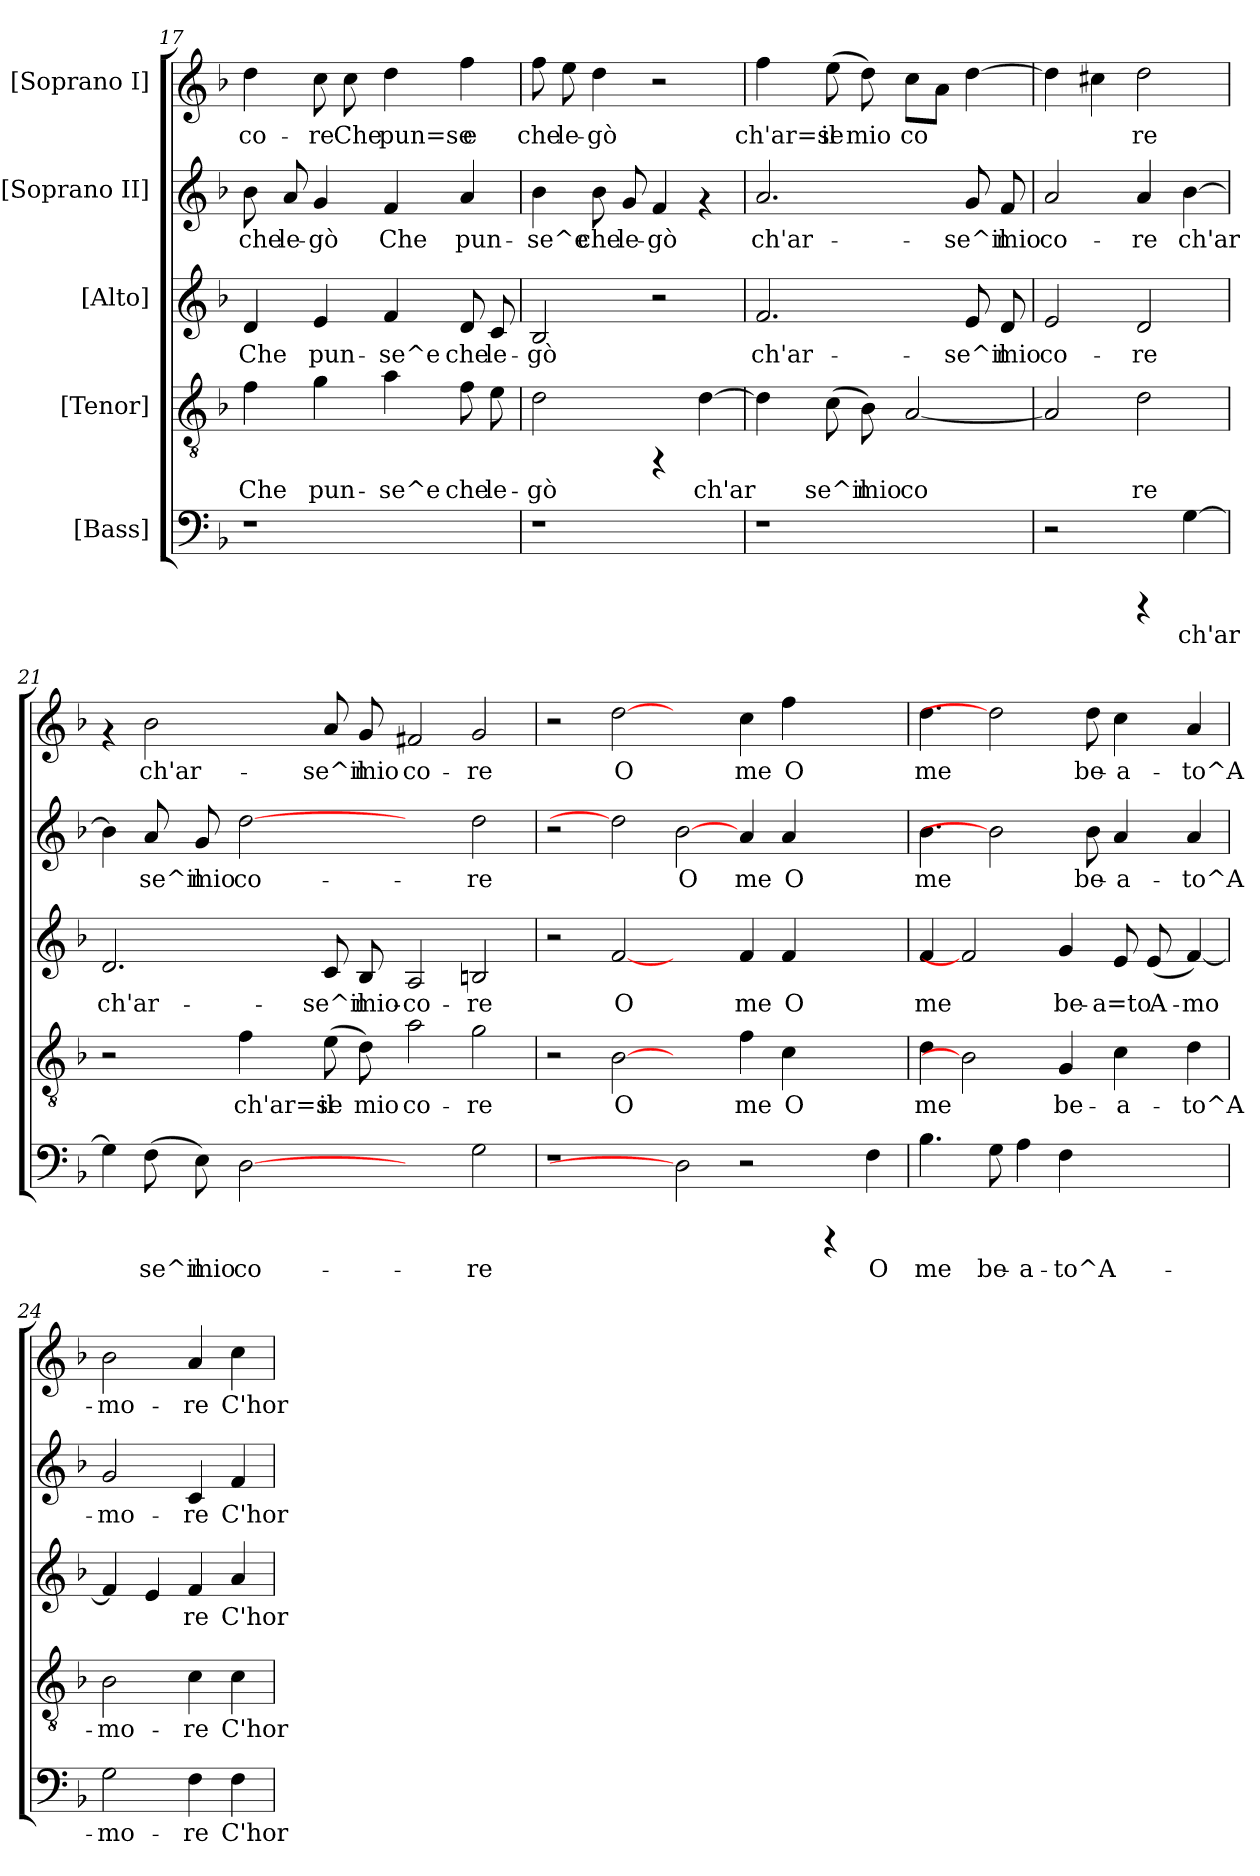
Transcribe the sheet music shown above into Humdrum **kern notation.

**kern	**text	**kern	**text	**kern	**text	**kern	**text	**kern	**text
*part5	*part5	*part4	*part4	*part3	*part3	*part2	*part2	*part1	*part1
*staff5	*staff5	*staff4	*staff4	*staff3	*staff3	*staff2	*staff2	*staff1	*staff1
*I"[Bass]	*	*I"[Tenor]	*	*I"[Alto]	*	*I"[Soprano II]	*	*I"[Soprano I]	*
*clefF4	*	*clefGv2	*	*clefG2	*	*clefG2	*	*clefG2	*
*k[b-]	*	*k[b-]	*	*k[b-]	*	*k[b-]	*	*k[b-]	*
*F:	*	*F:	*	*F:	*	*F:	*	*F:	*
=17	=17	=17	=17	=17	=17	=17	=17	=17	=17
!	!	!	!LO:LY:b:cj	!	!LO:LY:b:cj	!	!LO:LY:b:cj	!	!LO:LY:b:cj
1r	.	4f\	Che	4d/	Che	8b-\	che	4dd\	co-
!	!	!	!	!	!	!	!LO:LY:b:cj	!	!
.	.	.	.	.	.	8a/	le-	.	.
!	!	!	!LO:LY:b:cj	!	!LO:LY:b:cj	!	!LO:LY:b:cj	!	!LO:LY:b:cj
.	.	4g\	pun-	4e/	pun-	4g/	-gò	8cc\	-re
!	!	!	!	!	!	!	!	!	!LO:LY:b:cj
.	.	.	.	.	.	.	.	8cc\	Che
!	!	!	!LO:LY:b:cj	!	!LO:LY:b:cj	!	!LO:LY:b:cj	!	!LO:LY:b:cj
.	.	4a\	-se^e	4f/	-se^e	4f/	Che	4dd\	pun=se
!	!	!	!LO:LY:b:cj	!	!LO:LY:b:cj	!	!LO:LY:b:cj	!	!LO:LY:b:cj
.	.	8f\	che	8d/	che	4a/	pun-	4ff\	e
!	!	!	!LO:LY:b:cj	!	!LO:LY:b:cj	!	!	!	!
.	.	8e\	le-	8c/	le-	.	.	.	.
!!LO:PB:g=z
=18	=18	=18	=18	=18	=18	=18	=18	=18	=18
!	!	!	!LO:LY:b:cj	!	!LO:LY:b:cj	!	!LO:LY:b:cj	!	!LO:LY:b:cj
1r	.	2d\	-gò	2B-/	-gò	4b-\	-se^e	8ff\	che
!	!	!	!	!	!	!	!	!	!LO:LY:b:cj
.	.	.	.	.	.	.	.	8ee\	le-
!	!	!	!	!	!	!	!LO:LY:b:cj	!	!LO:LY:b:cj
.	.	.	.	.	.	8b-\	che	4dd\	-gò
!	!	!	!	!	!	!	!LO:LY:b:cj	!	!
.	.	.	.	.	.	8g/	le-	.	.
!	!	!	!	!	!	!	!LO:LY:b:cj	!	!
.	.	4rFF	.	2r	.	4f/	-gò	2r	.
!	!	!	!LO:LY:b:cj	!	!	!	!	!	!
.	.	[>4d\	ch'ar-	.	.	4rf	.	.	.
=19	=19	=19	=19	=19	=19	=19	=19	=19	=19
!	!	!	!LO:LY:b:cj	!	!LO:LY:b:cj	!	!LO:LY:b:cj	!	!LO:LY:b:cj
1r	.	4d\]	--	2.f/	ch'ar-	2.a/	ch'ar-	4ff\	ch'ar=se
!	!	!	!LO:LY:b:cj	!	!	!	!	!	!LO:LY:b:cj
.	.	(<8c\	-se^il	.	.	.	.	(<8ee\	il
!	!	!	!LO:LY:b:cj	!	!	!	!	!	!LO:LY:b:cj
.	.	8B-\)	mio	.	.	.	.	8dd\)	mio
!	!	!	!LO:LY:b:cj	!	!	!	!	!	!LO:LY:b:cj
.	.	[<2A/	co-	.	.	.	.	8cc\L	co-
!	!	!	!	!	!	!	!	!	!LO:LY:b:cj
.	.	.	.	.	.	.	.	8a\J	--
!	!	!	!	!	!LO:LY:b:cj	!	!LO:LY:b:cj	!	!LO:LY:b:cj
.	.	.	.	8e/	-se^il	8g/	-se^il	[>4dd\	--
!	!	!	!	!	!LO:LY:b:cj	!	!LO:LY:b:cj	!	!
.	.	.	.	8d/	mio	8f/	mio	.	.
=20	=20	=20	=20	=20	=20	=20	=20	=20	=20
!	!	!	!LO:LY:b:cj	!	!LO:LY:b:cj	!	!LO:LY:b:cj	!	!LO:LY:b:cj
2r	.	2A/]	--	2e/	co-	2a/	co-	4dd\]	--
!	!	!	!	!	!	!	!	!	!LO:LY:b:cj
.	.	.	.	.	.	.	.	4cc#X\	--
!	!	!	!LO:LY:b:cj	!	!LO:LY:b:cj	!	!LO:LY:b:cj	!	!LO:LY:b:cj
4rCCC	.	2d\	-re	2d/	-re	4a/	-re	2dd\	-re
!	!LO:LY:b:cj	!	!	!	!	!	!LO:LY:b:cj	!	!
[>4G\	ch'ar-	.	.	.	.	[>4b-\	ch'ar-	.	.
=21	=21	=21	=21	=21	=21	=21	=21	=21	=21
!	!LO:LY:b:cj	!	!	!	!LO:LY:b:cj	!	!LO:LY:b:cj	!	!
4G\]	--	2r	.	2.d/	ch'ar-	4b-\]	--	4rf	.
!	!LO:LY:b:cj	!	!	!	!	!	!LO:LY:b:cj	!	!LO:LY:b:cj
(<8F\	-se^il	.	.	.	.	8a/	-se^il	2b-\	ch'ar-
!	!LO:LY:b:cj	!	!	!	!	!	!LO:LY:b:cj	!	!
8E\)	mio	.	.	.	.	8g/	mio	.	.
!	!LO:LY:b:cj	!	!LO:LY:b:cj	!	!	!	!LO:LY:b:cj	!	!
[2D	co-	4f\	ch'ar=se	.	.	[2dd	co-	.	.
!	!	!	!LO:LY:b:cj	!	!LO:LY:b:cj	!	!	!	!LO:LY:b:cj
.	.	(<8e\	il	8c/	-se^il	.	.	8a/	-se^il
!	!	!	!LO:LY:b:cj	!	!LO:LY:b:cj	!	!	!	!LO:LY:b:cj
.	.	8d\)	mio	8B-/	mio-	.	.	8g/	mio
!	!	!	!LO:LY:b:cj	!	!LO:LY:b:cj	!	!	!	!LO:LY:b:cj
2ryy	.	2a\	co-	2A/	-co-	2ryy	.	2f#X/	co-
!	!LO:LY:b:cj	!	!LO:LY:b:cj	!	!LO:LY:b:cj	!	!LO:LY:b:cj	!	!LO:LY:b:cj
2G\	-re	2g\	-re	2Bn/	-re	2dd\	-re	2g/	-re
!!LO:PB:g=z
=22	=22	=22	=22	=22	=22	=22	=22	=22	=22
1r	.	2r	.	2r	.	2r	.	2r	.
!	!	!	!LO:LY:b:cj	!	!LO:LY:b:cj	!	!	!	!LO:LY:b:cj
.	.	[2B-	O	[2f	O	2dd]	.	[2dd	O
!	!	!	!	!	!	!	!LO:LY:b:cj	!	!
2D]	.	2ryy	.	2ryy	.	[2b-	O	2ryy	.
!	!	!	!LO:LY:b:cj	!	!LO:LY:b:cj	!	!LO:LY:b:cj	!	!LO:LY:b:cj
2r	.	4f\	me	4f/	me	4a/	me	4cc\	me
!	!	!	!LO:LY:b:cj	!	!LO:LY:b:cj	!	!LO:LY:b:cj	!	!LO:LY:b:cj
.	.	4c\	O	4f/	O	4a/	O	4ff\	O
4rCCC	.	2ryy	.	2ryy	.	2ryy	.	2ryy	.
!	!LO:LY:b:cj	!	!	!	!	!	!	!	!
4F\	O	.	.	.	.	.	.	.	.
=23	=23	=23	=23	=23	=23	=23	=23	=23	=23
!	!LO:LY:b:cj	!	!LO:LY:b:cj	!	!LO:LY:b:cj	!	!LO:LY:b:cj	!	!LO:LY:b:cj
4.B-\	me	4d\	me	4f/	me	4.b-\	me	4.dd\	me
.	.	2B-]	.	2f]	.	.	.	.	.
!	!LO:LY:b:cj	!	!	!	!	!	!	!	!
8G\	be-	.	.	.	.	2b-]	.	2dd]	.
!	!LO:LY:b:cj	!	!	!	!	!	!	!	!
4A\	-a-	.	.	.	.	.	.	.	.
!	!LO:LY:b:cj	!	!LO:LY:b:cj	!	!LO:LY:b:cj	!	!	!	!
4F\	-to^A-	4G/	be-	4g/	be-	.	.	.	.
!	!	!	!	!	!	!	!LO:LY:b:cj	!	!LO:LY:b:cj
.	.	.	.	.	.	8b-\	be-	8dd\	be-
!	!	!	!LO:LY:b:cj	!	!LO:LY:b:cj	!	!LO:LY:b:cj	!	!LO:LY:b:cj
2ryy	.	4c\	-a-	8e/	-a=to	4a/	-a-	4cc\	-a-
!	!	!	!	!	!LO:LY:b:cj	!	!	!	!
.	.	.	.	(<8e/	A-	.	.	.	.
!	!	!	!LO:LY:b:cj	!	!LO:LY:b:cj	!	!LO:LY:b:cj	!	!LO:LY:b:cj
.	.	4d\	-to^A-	[<4f/)	-mo-	4a/	-to^A-	4a/	-to^A-
=24	=24	=24	=24	=24	=24	=24	=24	=24	=24
!	!LO:LY:b:cj	!	!LO:LY:b:cj	!	!LO:LY:b:cj	!	!LO:LY:b:cj	!	!LO:LY:b:cj
2G\	-mo-	2B-\	-mo-	4f/]	--	2g/	-mo-	2b-\	-mo-
!	!	!	!	!	!LO:LY:b:cj	!	!	!	!
.	.	.	.	4e/	--	.	.	.	.
!	!LO:LY:b:cj	!	!LO:LY:b:cj	!	!LO:LY:b:cj	!	!LO:LY:b:cj	!	!LO:LY:b:cj
4F\	-re	4c\	-re	4f/	-re	4c/	-re	4a/	-re
!	!LO:LY:b:cj	!	!LO:LY:b:cj	!	!LO:LY:b:cj	!	!LO:LY:b:cj	!	!LO:LY:b:cj
4F\	C'hor	4c\	C'hor	4a/	C'hor	4f/	C'hor	4cc\	C'hor
=	=	=	=	=	=	=	=	=	=
*-	*-	*-	*-	*-	*-	*-	*-	*-	*-
